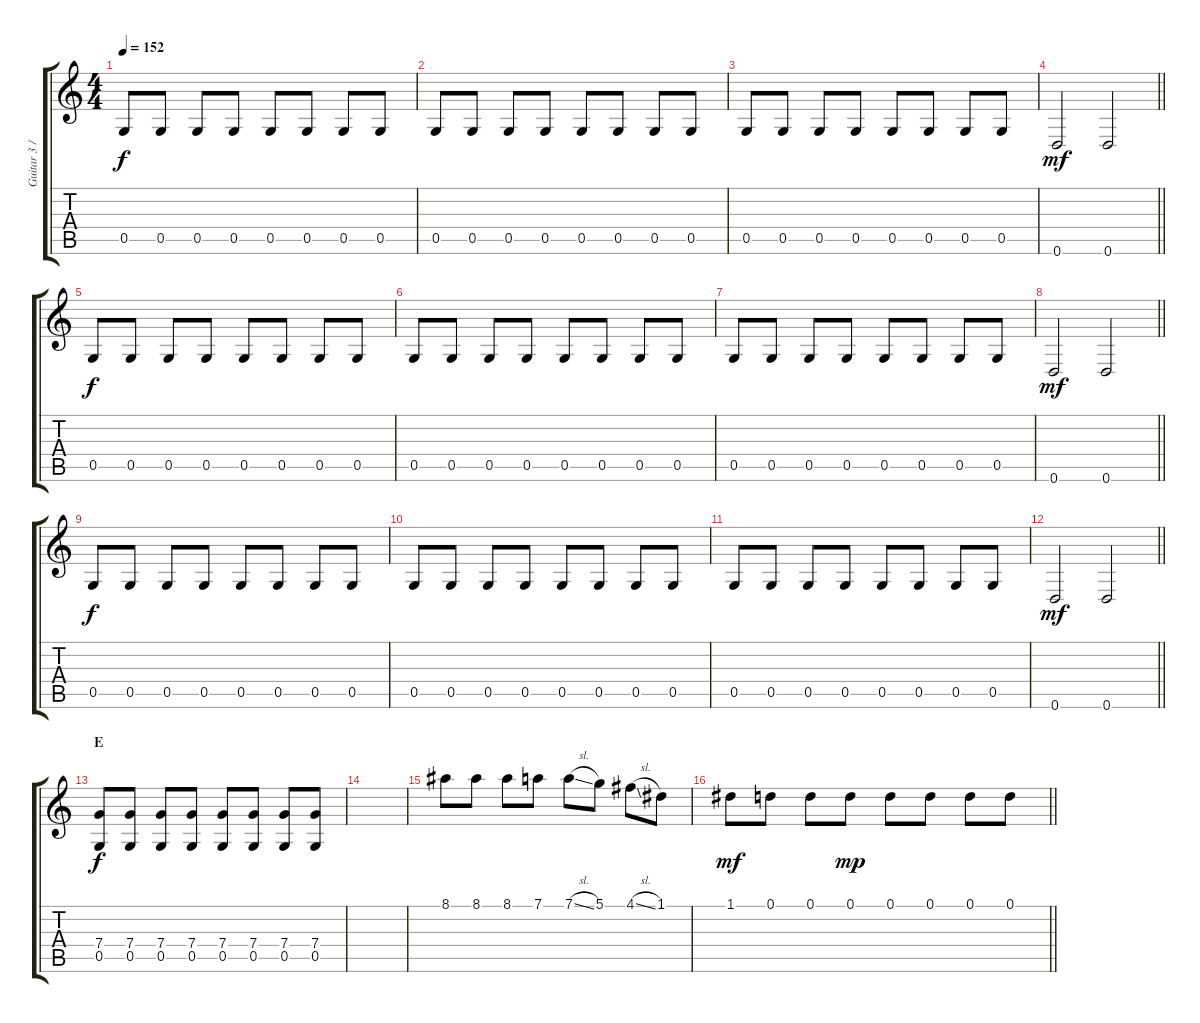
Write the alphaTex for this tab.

\track ("Guitar 3 / Strings" "Guitar 3 /") {instrument overdrivenguitar}
\staff {score tabs}
\tuning (D4 A3 F3 C3 G2 D2) {hide}
\ts (4 4)
\section ("" "")
\tempo 152
\clef g2
\ks c
0.5.8{dy f} 0.5.8 0.5.8 0.5.8 0.5.8 0.5.8 0.5.8 0.5.8 |
0.5.8 0.5.8 0.5.8 0.5.8 0.5.8 0.5.8 0.5.8 0.5.8 |
0.5.8 0.5.8 0.5.8 0.5.8 0.5.8 0.5.8 0.5.8 0.5.8 |
\barLineRight lightlight
0.6.2{dy mf} 0.6.2 |
\section ("" "")
0.5.8{dy f} 0.5.8 0.5.8 0.5.8 0.5.8 0.5.8 0.5.8 0.5.8 |
0.5.8 0.5.8 0.5.8 0.5.8 0.5.8 0.5.8 0.5.8 0.5.8 |
0.5.8 0.5.8 0.5.8 0.5.8 0.5.8 0.5.8 0.5.8 0.5.8 |
\barLineRight lightlight
0.6.2{dy mf} 0.6.2 |
\section ("" "")
0.5.8{dy f} 0.5.8 0.5.8 0.5.8 0.5.8 0.5.8 0.5.8 0.5.8 |
0.5.8 0.5.8 0.5.8 0.5.8 0.5.8 0.5.8 0.5.8 0.5.8 |
0.5.8 0.5.8 0.5.8 0.5.8 0.5.8 0.5.8 0.5.8 0.5.8 |
\barLineRight lightlight
0.6.2{dy mf} 0.6.2 |
\section ("" "E")
(7.4 0.5).8{dy f} (7.4 0.5).8 (7.4 0.5).8 (7.4 0.5).8 (7.4 0.5).8 (7.4 0.5).8 (7.4 0.5).8 (7.4 0.5).8 |
|
8.1.8 8.1.8 8.1.8 7.1.8 7.1{sl}.8 5.1.8 4.1{sl}.8 1.1.8 |
\barLineRight lightlight
1.1.8{dy mf} 0.1.8 0.1.8 0.1.8{dy mp} 0.1.8 0.1.8 0.1.8 0.1.8
